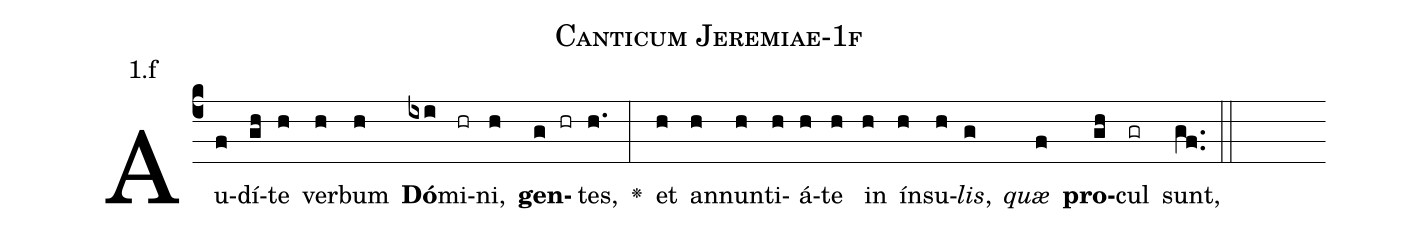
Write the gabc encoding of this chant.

name: Canticum Jeremiae-1f;
annotation: 1.f;
%%
(c4)Au(f)dí(gh)te(h) ver(h)bum(h) <b>Dó</b>(ixi)mi(hr)ni,(h) <b>gen</b>(g hr)tes,(h.) <v>\greheightstar</v>(:) et(h) an(h)nun(h)ti(h)á(h)te(h) in(h) ín(h)su(h)<i>lis</i>,(g) <i>quæ</i>(f) <b>pro</b>(gh)cul(gr) sunt,(gf..) (::)


%E(h) u(h) o(g) u(f) a(gh) e.(gf..) (::)
